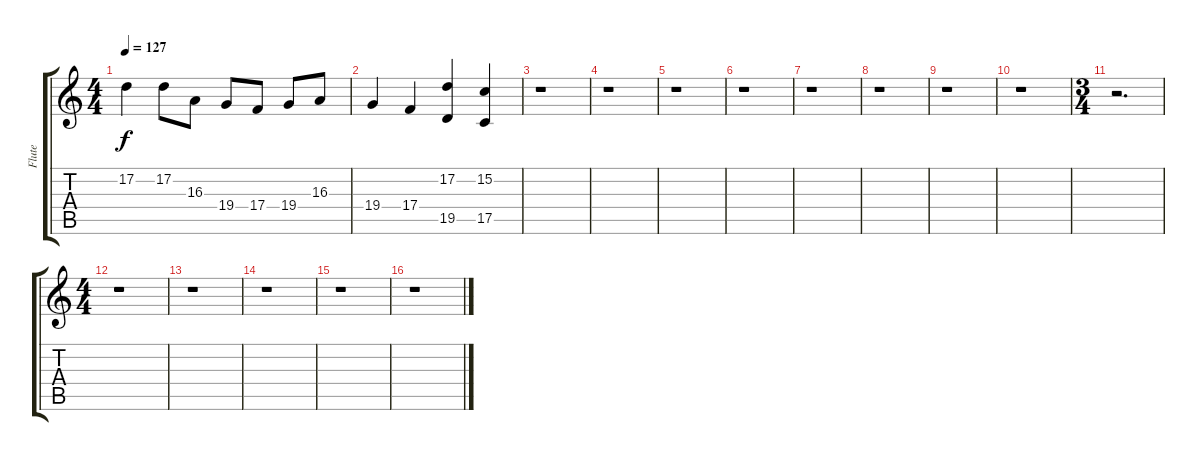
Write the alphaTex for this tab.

\track ("Flute" "Flute") {instrument piccolo}
\staff {score tabs}
\tuning (D4 A3 F3 C3 G2 D2) {hide}
\ts (4 4)
\tempo 127
\clef g2
\ks c
17.2.4{dy f} 17.2.8 16.3.8 19.4.8 17.4.8 19.4.8 16.3.8 |
19.4.4 17.4.4 (17.2 19.5).4 (15.2 17.5).4 |
r.1 |
r.1 |
r.1 |
r.1 |
r.1 |
r.1 |
r.1 |
r.1 |
\ts (3 4)
r.2{d} |
\ts (4 4)
r.1 |
r.1 |
r.1 |
r.1 |
r.1
